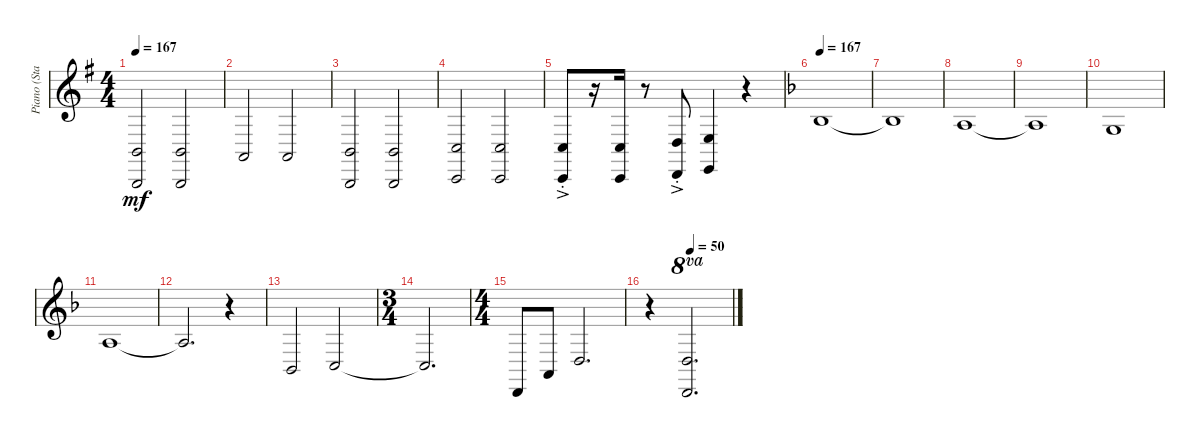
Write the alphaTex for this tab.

\track ("Piano (Staff 2)" "Piano (Sta") {instrument acousticgrandpiano}
\staff {score}
\tuning (E4 B3 G3 D3 A2 E2 B1) {hide}
\ts (4 4)
\tempo 167
\clef g2
\ks eminor
(2.5 0.7).2{dy mf} (2.5 0.7).2 |
0.5.2 0.5.2 |
(2.5 0.7).2 (2.5 0.7).2 |
(3.5 1.7).2 (3.5 1.7).2 |
(3.5 1.7{ac st}).8 r.16 (3.5 1.7).16 r.8 (0.4 3.7{ac st}).8 (2.4 0.6).4 r.4 |
\tempo 167
\ks dminor
3.3.1 |
3.3{t}.1 |
2.3.1 |
2.3{t}.1 |
0.3.1 |
2.3.1 |
2.3{t}.2{d} r.4 |
1.5.2 3.5.2 |
\ts (3 4)
3.5{t}.2{d} |
\ts (4 4)
3.7.8 0.5.8 0.4.2{d} |
\tempo (50 0.5)
r.4 (3.2 0.4).2{d ot 8va}
